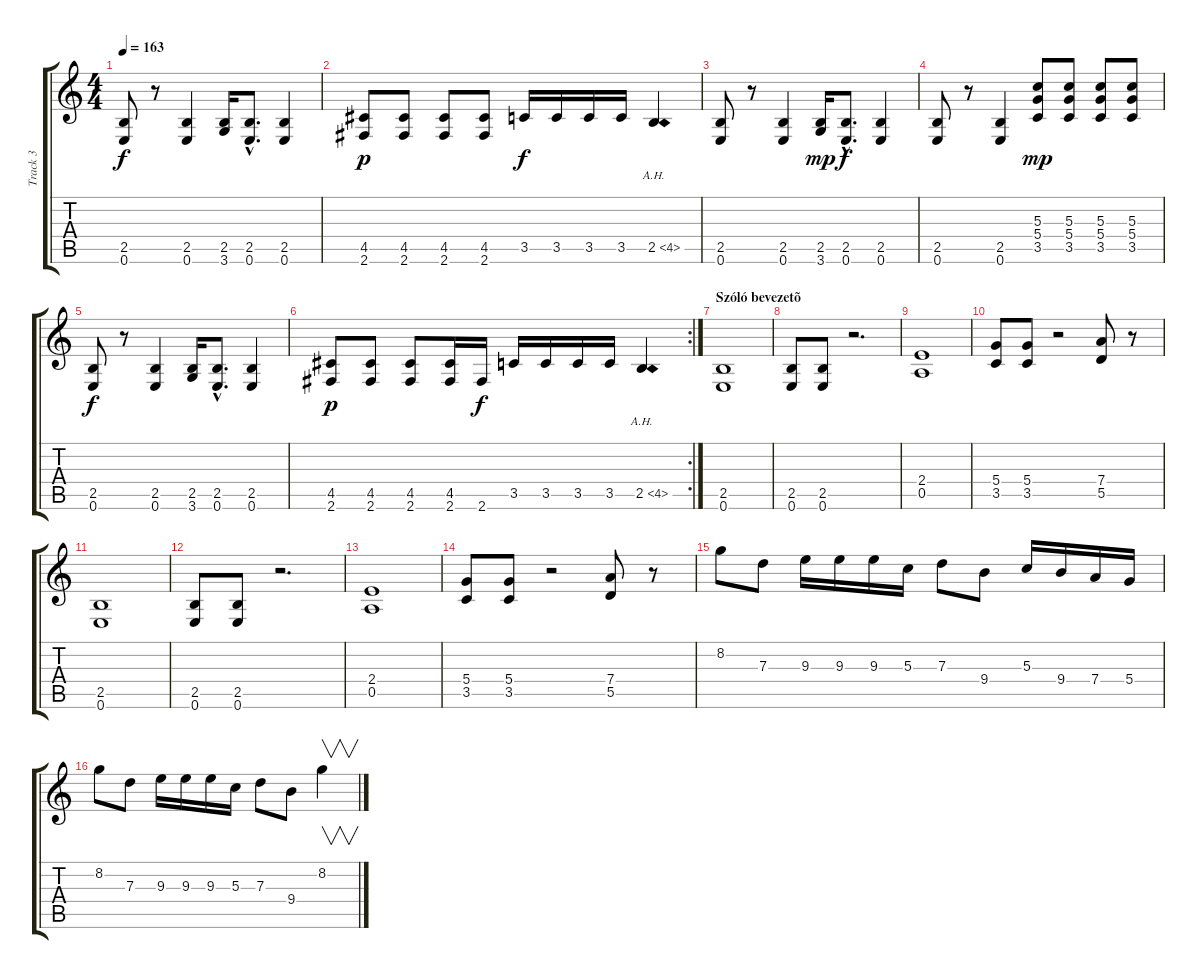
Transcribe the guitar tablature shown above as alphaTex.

\track ("Track 3" "Track 3") {instrument distortionguitar}
\staff {score tabs}
\tuning (E4 B3 G3 D3 A2 E2) {hide}
\ts (4 4)
\tempo 163
\clef g2
\ks c
(2.5 0.6).8{dy f} r.8 (2.5 0.6).4 (2.5 3.6).16 (2.5{hac} 0.6{hac}).8{d} (2.5 0.6).4 |
(4.5 2.6).8{dy p} (4.5 2.6).8 (4.5 2.6).8 (4.5 2.6).8 3.5.16{dy f} 3.5.16 3.5.16 3.5.16 2.5{ah 2}.4 |
(2.5 0.6).8 r.8 (2.5 0.6).4 (2.5 3.6).16{dy mp} (2.5{hac} 0.6{hac}).8{d dy f} (2.5 0.6).4 |
(2.5 0.6).8 r.8 (2.5 0.6).4 (5.3 5.4 3.5).8{dy mp} (5.3 5.4 3.5).8 (5.3 5.4 3.5).8 (5.3 5.4 3.5).8 |
(2.5 0.6).8{dy f} r.8 (2.5 0.6).4 (2.5 3.6).16 (2.5{hac} 0.6{hac}).8{d} (2.5 0.6).4 |
\rc 2
(4.5 2.6).8{dy p} (4.5 2.6).8 (4.5 2.6).8 (4.5 2.6).16 2.6.16{dy f} 3.5.16 3.5.16 3.5.16 3.5.16 2.5{ah 2}.4 |
\section ("" "Szóló bevezetõ")
(2.5 0.6).1{volume 12 balance 8} |
(2.5 0.6).8 (2.5 0.6).8 r.2{d} |
(2.4 0.5).1 |
(5.4 3.5).8 (5.4 3.5).8 r.2 (7.4 5.5).8 r.8 |
(2.5 0.6).1 |
(2.5 0.6).8 (2.5 0.6).8 r.2{d} |
(2.4 0.5).1 |
(5.4 3.5).8 (5.4 3.5).8 r.2 (7.4 5.5).8 r.8 |
8.2.8 7.3.8 9.3.16 9.3.16 9.3.16 5.3.16 7.3.8 9.4.8 5.3.16 9.4.16 7.4.16 5.4.16 |
8.2.8 7.3.8 9.3.16 9.3.16 9.3.16 5.3.16 7.3.8 9.4.8 8.2.4{v}
